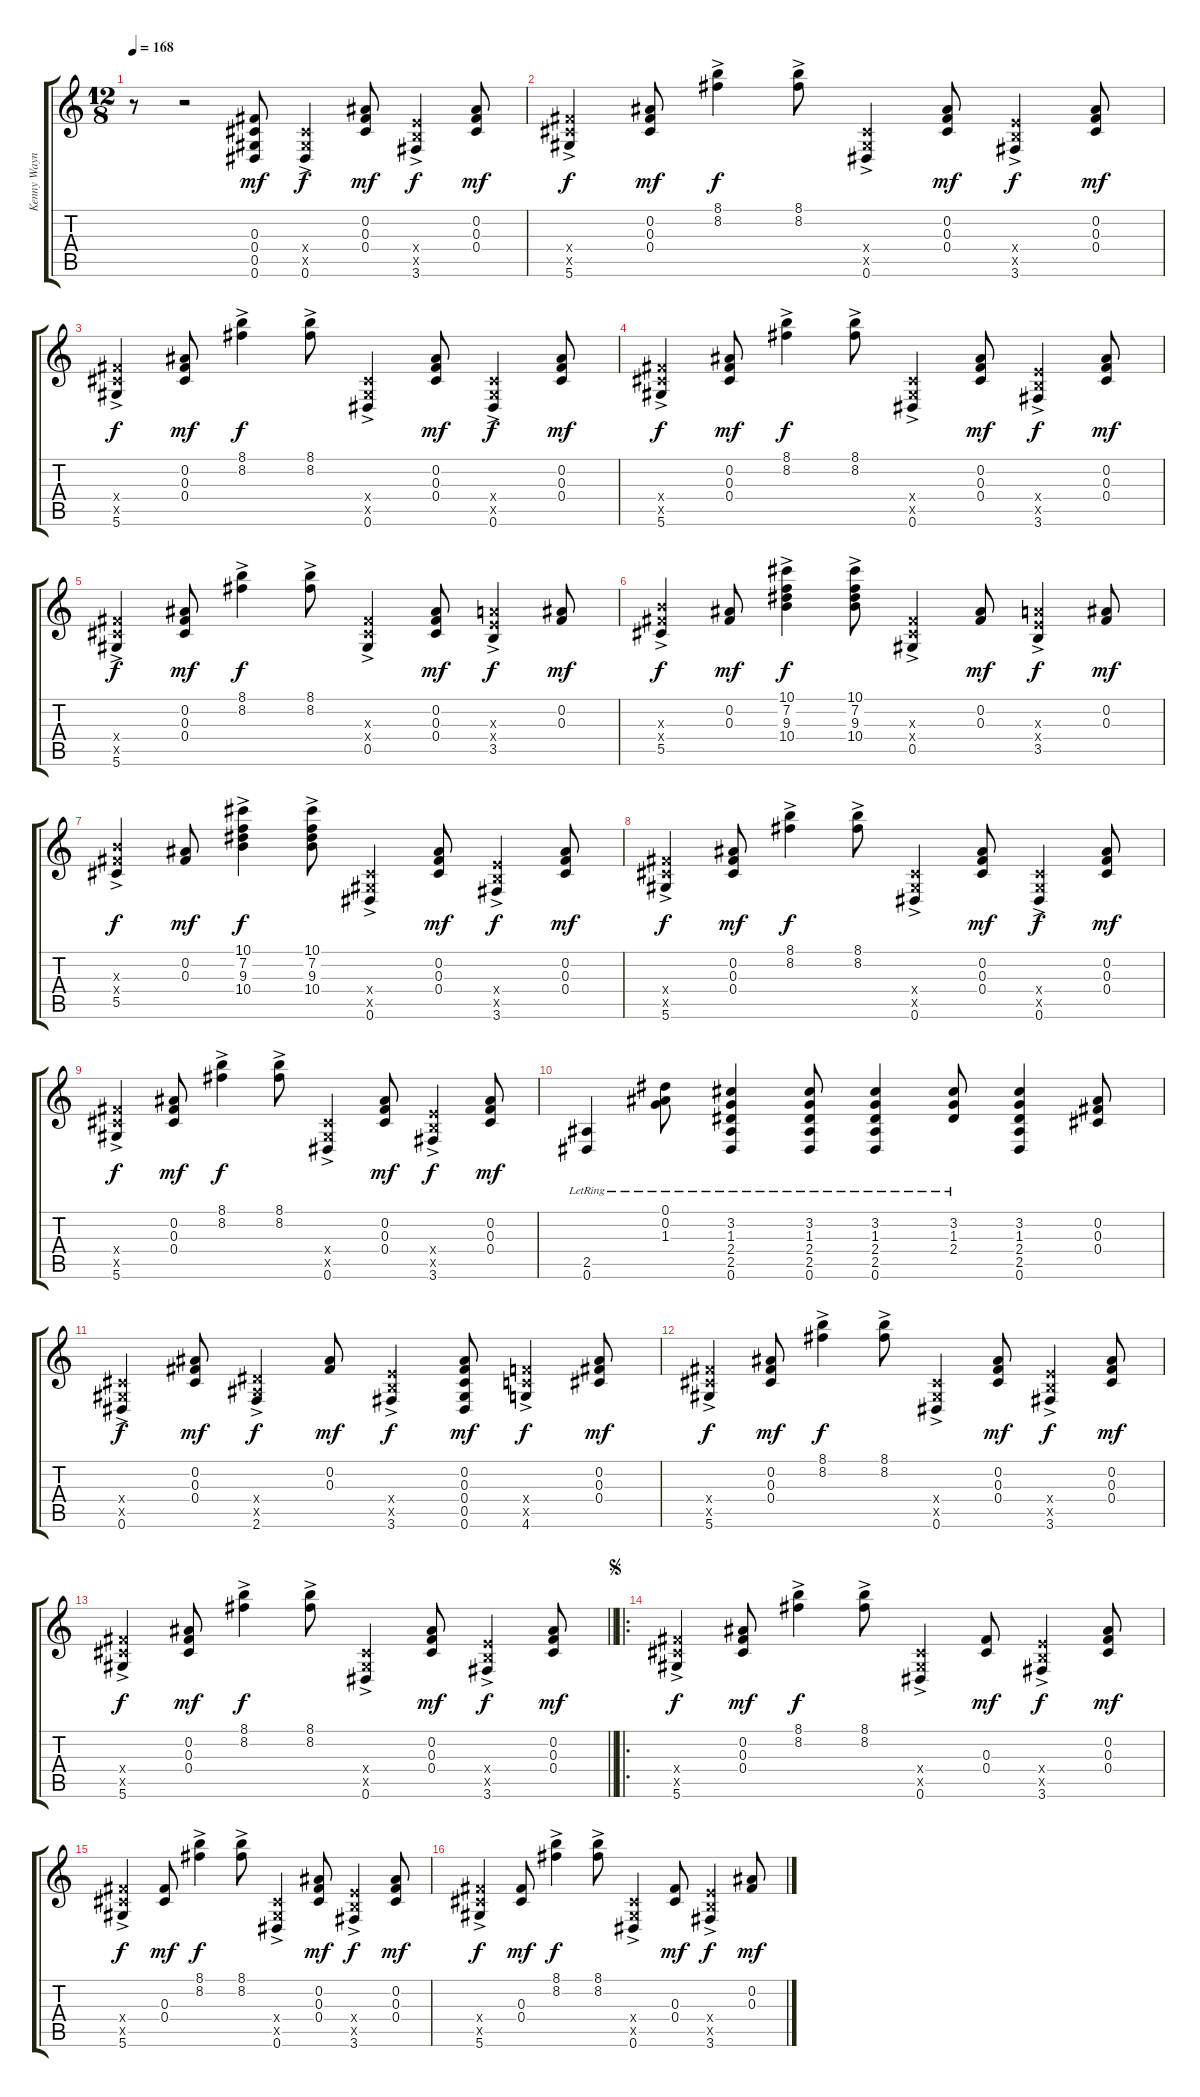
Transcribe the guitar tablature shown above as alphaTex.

\track ("Kenny Wayne Shepherd" "Kenny Wayn") {instrument overdrivenguitar}
\staff {score tabs}
\tuning (Eb4 Bb3 Gb3 Db3 Ab2 Eb2) {hide}
\ts (12 8)
\tempo 168
\clef g2
\ks c
r.8{dy mf instrument overdrivenguitar} r.2 (0.3 0.4 0.5 0.6).8 (0.4{ac x} 0.5{ac x} 0.6{ac}).4{dy f} (0.2 0.3 0.4).8{dy mf} (3.4{ac x} 3.5{ac x} 3.6{ac}).4{dy f} (0.2 0.3 0.4).8{dy mf} |
(5.4{ac x} 5.5{ac x} 5.6{ac}).4{dy f} (0.2 0.3 0.4).8{dy mf} (8.1{ac} 8.2{ac}).4{dy f} (8.1{ac} 8.2{ac}).8 (0.4{ac x} 0.5{ac x} 0.6{ac}).4 (0.2 0.3 0.4).8{dy mf} (3.4{ac x} 3.5{ac x} 3.6{ac}).4{dy f} (0.2 0.3 0.4).8{dy mf} |
(5.4{ac x} 5.5{ac x} 5.6{ac}).4{dy f} (0.2 0.3 0.4).8{dy mf} (8.1{ac} 8.2{ac}).4{dy f} (8.1{ac} 8.2{ac}).8 (0.4{ac x} 0.5{ac x} 0.6{ac}).4 (0.2 0.3 0.4).8{dy mf} (0.4{ac x} 0.5{ac x} 0.6{ac}).4{dy f} (0.2 0.3 0.4).8{dy mf} |
(5.4{ac x} 5.5{ac x} 5.6{ac}).4{dy f} (0.2 0.3 0.4).8{dy mf} (8.1{ac} 8.2{ac}).4{dy f} (8.1{ac} 8.2{ac}).8 (0.4{ac x} 0.5{ac x} 0.6{ac}).4 (0.2 0.3 0.4).8{dy mf} (3.4{ac x} 3.5{ac x} 3.6{ac}).4{dy f} (0.2 0.3 0.4).8{dy mf} |
(5.4{ac x} 5.5{ac x} 5.6{ac}).4{dy f} (0.2 0.3 0.4).8{dy mf} (8.1{ac} 8.2{ac}).4{dy f} (8.1{ac} 8.2{ac}).8 (0.3{ac x} 0.4{ac x} 0.5{ac}).4 (0.2 0.3 0.4).8{dy mf} (3.3{ac x} 3.4{ac x} 3.5{ac}).4{dy f} (0.2 0.3).8{dy mf} |
(5.3{ac x} 5.4{ac x} 5.5{ac}).4{dy f} (0.2 0.3).8{dy mf} (10.1{ac} 7.2{ac} 9.3{ac} 10.4{ac}).4{dy f} (10.1{ac} 7.2{ac} 9.3{ac} 10.4{ac}).8 (0.3{ac x} 0.4{ac x} 0.5{ac}).4 (0.2 0.3).8{dy mf} (3.3{ac x} 3.4{ac x} 3.5{ac}).4{dy f} (0.2 0.3).8{dy mf} |
(5.3{ac x} 5.4{ac x} 5.5{ac}).4{dy f} (0.2 0.3).8{dy mf} (10.1{ac} 7.2{ac} 9.3{ac} 10.4{ac}).4{dy f} (10.1{ac} 7.2{ac} 9.3{ac} 10.4{ac}).8 (0.4{ac x} 0.5{ac x} 0.6{ac}).4 (0.2 0.3 0.4).8{dy mf} (3.4{ac x} 3.5{ac x} 3.6{ac}).4{dy f} (0.2 0.3 0.4).8{dy mf} |
(5.4{ac x} 5.5{ac x} 5.6{ac}).4{dy f} (0.2 0.3 0.4).8{dy mf} (8.1{ac} 8.2{ac}).4{dy f} (8.1{ac} 8.2{ac}).8 (0.4{ac x} 0.5{ac x} 0.6{ac}).4 (0.2 0.3 0.4).8{dy mf} (0.4{ac x} 0.5{ac x} 0.6{ac}).4{dy f} (0.2 0.3 0.4).8{dy mf} |
(5.4{ac x} 5.5{ac x} 5.6{ac}).4{dy f} (0.2 0.3 0.4).8{dy mf} (8.1{ac} 8.2{ac}).4{dy f} (8.1{ac} 8.2{ac}).8 (0.4{ac x} 0.5{ac x} 0.6{ac}).4 (0.2 0.3 0.4).8{dy mf} (3.4{ac x} 3.5{ac x} 3.6{ac}).4{dy f} (0.2 0.3 0.4).8{dy mf} |
(2.5{lr} 0.6{lr}).4 (0.1{lr} 0.2{lr} 1.3{lr}).8 (3.2{lr} 1.3{lr} 2.4{lr} 2.5{lr} 0.6{lr}).4 (3.2{lr} 1.3{lr} 2.4{lr} 2.5{lr} 0.6{lr}).8 (3.2{lr} 1.3{lr} 2.4{lr} 2.5{lr} 0.6{lr}).4 (3.2{lr} 1.3{lr} 2.4{lr}).8 (3.2 1.3 2.4 2.5 0.6).4 (0.2 0.3 0.4).8 |
(0.4{ac x} 0.5{ac x} 0.6{ac}).4{dy f} (0.2 0.3 0.4).8{dy mf} (2.4{ac x} 2.5{ac x} 2.6{ac}).4{dy f} (0.2 0.3).8{dy mf} (3.4{ac x} 3.5{ac x} 3.6{ac}).4{dy f} (0.2 0.3 0.4 0.5 0.6).8{dy mf} (4.4{ac x} 4.5{ac x} 4.6{ac}).4{dy f} (0.2 0.3 0.4).8{dy mf} |
(5.4{ac x} 5.5{ac x} 5.6{ac}).4{dy f} (0.2 0.3 0.4).8{dy mf} (8.1{ac} 8.2{ac}).4{dy f} (8.1{ac} 8.2{ac}).8 (0.4{ac x} 0.5{ac x} 0.6{ac}).4 (0.2 0.3 0.4).8{dy mf} (3.4{ac x} 3.5{ac x} 3.6{ac}).4{dy f} (0.2 0.3 0.4).8{dy mf} |
\barLineRight lightlight
(5.4{ac x} 5.5{ac x} 5.6{ac}).4{dy f} (0.2 0.3 0.4).8{dy mf} (8.1{ac} 8.2{ac}).4{dy f} (8.1{ac} 8.2{ac}).8 (0.4{ac x} 0.5{ac x} 0.6{ac}).4 (0.2 0.3 0.4).8{dy mf} (3.4{ac x} 3.5{ac x} 3.6{ac}).4{dy f} (0.2 0.3 0.4).8{dy mf} |
\ro
\jump segno
(5.4{ac x} 5.5{ac x} 5.6{ac}).4{dy f} (0.2 0.3 0.4).8{dy mf} (8.1{ac} 8.2{ac}).4{dy f} (8.1{ac} 8.2{ac}).8 (0.4{ac x} 0.5{ac x} 0.6{ac}).4 (0.3 0.4).8{dy mf} (3.4{ac x} 3.5{ac x} 3.6{ac}).4{dy f} (0.2 0.3 0.4).8{dy mf} |
(5.4{ac x} 5.5{ac x} 5.6{ac}).4{dy f} (0.3 0.4).8{dy mf} (8.1{ac} 8.2{ac}).4{dy f} (8.1{ac} 8.2{ac}).8 (0.4{ac x} 0.5{ac x} 0.6{ac}).4 (0.2 0.3 0.4).8{dy mf} (3.4{ac x} 3.5{ac x} 3.6{ac}).4{dy f} (0.2 0.3 0.4).8{dy mf} |
(5.4{ac x} 5.5{ac x} 5.6{ac}).4{dy f} (0.3 0.4).8{dy mf} (8.1{ac} 8.2{ac}).4{dy f} (8.1{ac} 8.2{ac}).8 (0.4{ac x} 0.5{ac x} 0.6{ac}).4 (0.3 0.4).8{dy mf} (3.4{ac x} 3.5{ac x} 3.6{ac}).4{dy f} (0.2 0.3).8{dy mf}
